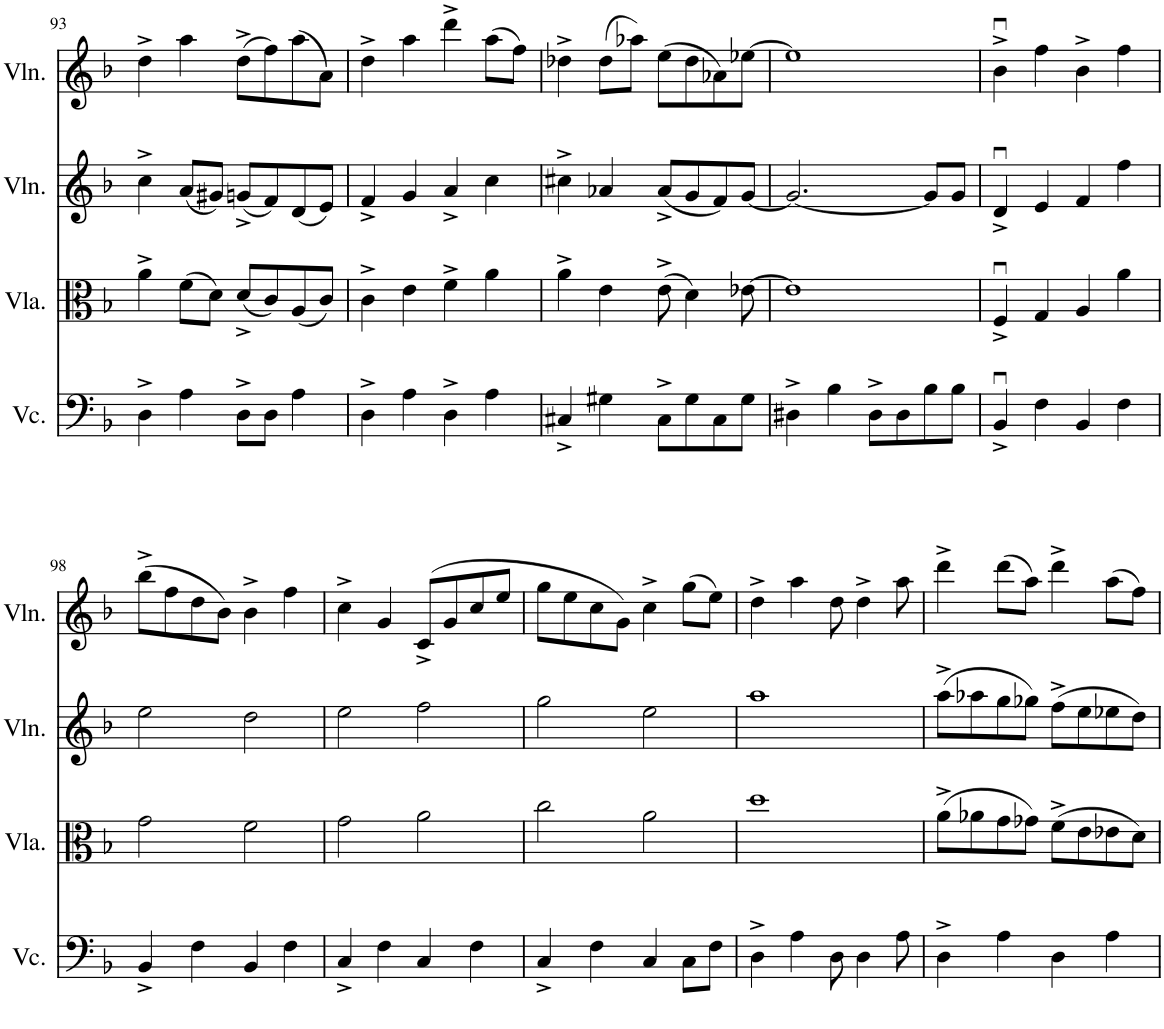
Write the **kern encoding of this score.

**kern	**kern	**kern	**kern
*part4	*part3	*part2	*part1
*staff4	*staff3	*staff2	*staff1
*I"Violoncello	*I"Viola	*I"Violin	*I"Violin
*I'Vc.	*I'Vla.	*I'Vln.	*I'Vln.
!!LO:PB:g=z
*clefF4	*clefC3	*clefG2	*clefG2
*k[b-]	*k[b-]	*k[b-]	*k[b-]
*M2/2	*M2/2	*M2/2	*M2/2
*met(c|)	*met(c|)	*met(c|)	*met(c|)
=93	=93	=93	=93
4D^\	4a^\	4cc^\	4dd^\
4A\	(8f\L	(8a/L	4aa\
.	8d\J)	8g#X/J)	.
8D^\L	(8d^/L	(8gn^/L	(8dd^\L
8D\J	8c/)	8f/)	8ff\)
4A\	(8A/	(8d/	(8aa\
.	8c/J)	8e/J)	8a\J)
=94	=94	=94	=94
4D^\	4c^\	4f^/	4dd^\
4A\	4e\	4g/	4aa\
4D^\	4f^\	4a^/	4ddd^\
4A\	4a\	4cc\	(8aa\L
.	.	.	8ff\J)
=95	=95	=95	=95
4C#X^/	4a^\	4cc#X^\	4dd-X^\
4G#X\	4e\	4a-X/	(8dd-\L
.	.	.	8aa-X\J)
8C#^\L	(8e^\	(8a-^/L	(8ee\L
8G#\	4d\)	8g/	8dd-\
8C#\	.	8f/)	8a-X\)
8G#\J	[8e-X\	[8g/J	[8ee-X\J
=96	=96	=96	=96
4D#X^\	1e-]	2.g/_	1ee-]
4B-\	.	.	.
8D#^\L	.	.	.
8D#\	.	.	.
8B-\	.	8g/L]	.
8B-\J	.	8g/J	.
=97	=97	=97	=97
4BB-u^/	4Fu^/	4du^/	4b-u^\
4F\	4G/	4e/	4ff\
4BB-/	4A/	4f/	4b-^\
4F\	4a\	4ff\	4ff\
!!LO:LB:g=z
=98	=98	=98	=98
4BB-^/	2g\	2ee\	(8bb-^\L
.	.	.	8ff\
4F\	.	.	8dd\
.	.	.	8b-\J)
4BB-/	2f\	2dd\	4b-^\
4F\	.	.	4ff\
=99	=99	=99	=99
4C^/	2g\	2ee\	4cc^\
4F\	.	.	4g/
4C/	2a\	2ff\	(8c^/L
.	.	.	8g/
4F\	.	.	8cc/
.	.	.	8ee/J
=100	=100	=100	=100
4C^/	2cc\	2gg\	8gg\L
.	.	.	8ee\
4F\	.	.	8cc\
.	.	.	8g\J)
4C/	2a\	2ee\	4cc^\
8C\L	.	.	(8gg\L
8F\J	.	.	8ee\J)
=101	=101	=101	=101
4D^\	1dd	1aa	4dd^\
4A\	.	.	4aa\
8D\	.	.	8dd\
4D\	.	.	4dd^\
8A\	.	.	8aa\
=102	=102	=102	=102
4D^\	(8a^\L	(8aa^\L	4ddd^\
.	8a-X\	8aa-X\	.
4A\	8g\	8gg\	(8ddd\L
.	8g-X\J)	8gg-X\J)	8aa\J)
4D\	(8f^\L	(8ff^\L	4ddd^\
.	8e\	8ee\	.
4A\	8e-X\	8ee-X\	(8aa\L
.	8d\J)	8dd\J)	8ff\J)
=	=	=	=
*-	*-	*-	*-
